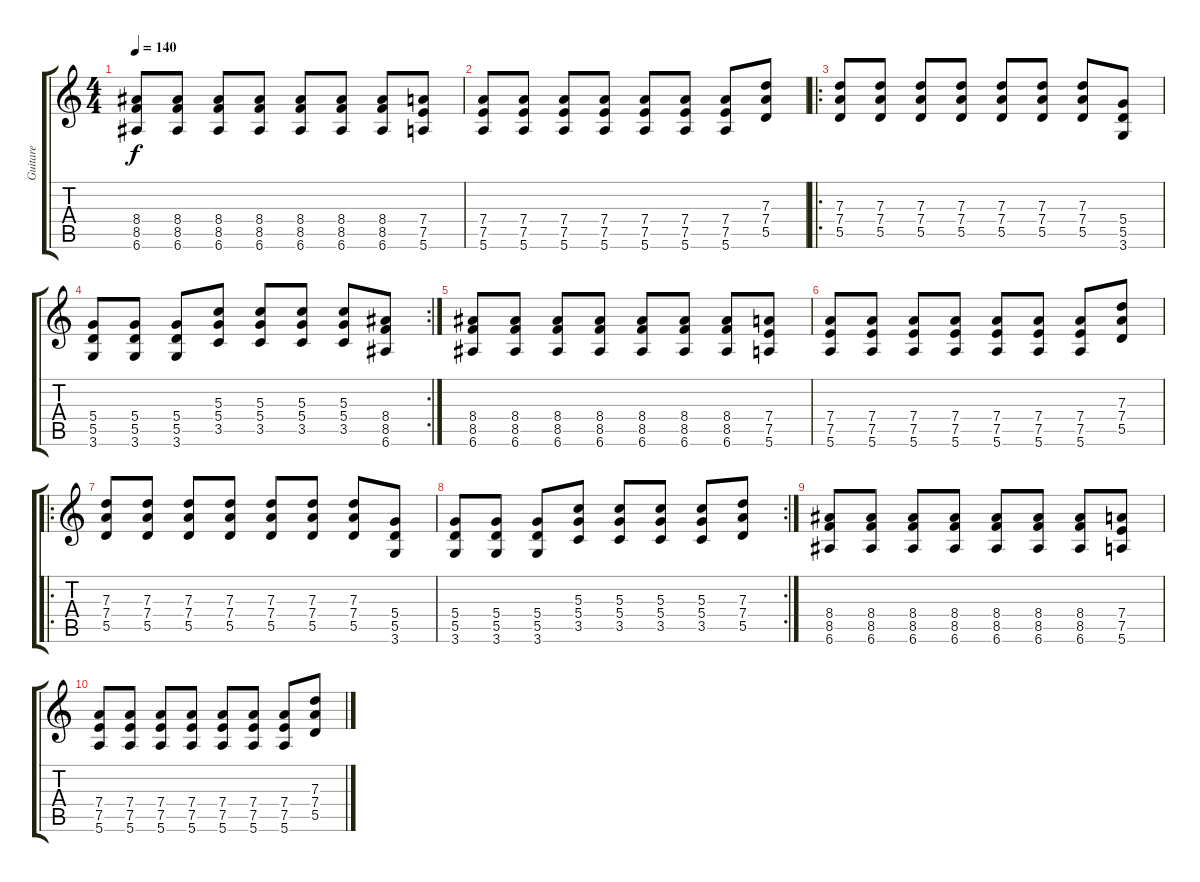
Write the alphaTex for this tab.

\track ("Guitare" "Guitare") {instrument distortionguitar}
\staff {score tabs}
\tuning (E4 B3 G3 D3 A2 E2) {hide}
\ts (4 4)
\tempo 140
\clef g2
\ks c
(8.4 8.5 6.6).8{dy f} (8.4 8.5 6.6).8 (8.4 8.5 6.6).8 (8.4 8.5 6.6).8 (8.4 8.5 6.6).8 (8.4 8.5 6.6).8 (8.4 8.5 6.6).8 (7.4 7.5 5.6).8 |
(7.4 7.5 5.6).8 (7.4 7.5 5.6).8 (7.4 7.5 5.6).8 (7.4 7.5 5.6).8 (7.4 7.5 5.6).8 (7.4 7.5 5.6).8 (7.4 7.5 5.6).8 (7.3 7.4 5.5).8 |
\ro
(7.3 7.4 5.5).8 (7.3 7.4 5.5).8 (7.3 7.4 5.5).8 (7.3 7.4 5.5).8 (7.3 7.4 5.5).8 (7.3 7.4 5.5).8 (7.3 7.4 5.5).8 (5.4 5.5 3.6).8 |
\rc 2
(5.4 5.5 3.6).8 (5.4 5.5 3.6).8 (5.4 5.5 3.6).8 (5.3 5.4 3.5).8 (5.3 5.4 3.5).8 (5.3 5.4 3.5).8 (5.3 5.4 3.5).8 (8.4 8.5 6.6).8 |
(8.4 8.5 6.6).8 (8.4 8.5 6.6).8 (8.4 8.5 6.6).8 (8.4 8.5 6.6).8 (8.4 8.5 6.6).8 (8.4 8.5 6.6).8 (8.4 8.5 6.6).8 (7.4 7.5 5.6).8 |
(7.4 7.5 5.6).8 (7.4 7.5 5.6).8 (7.4 7.5 5.6).8 (7.4 7.5 5.6).8 (7.4 7.5 5.6).8 (7.4 7.5 5.6).8 (7.4 7.5 5.6).8 (7.3 7.4 5.5).8 |
\ro
(7.3 7.4 5.5).8 (7.3 7.4 5.5).8 (7.3 7.4 5.5).8 (7.3 7.4 5.5).8 (7.3 7.4 5.5).8 (7.3 7.4 5.5).8 (7.3 7.4 5.5).8 (5.4 5.5 3.6).8 |
\rc 2
(5.4 5.5 3.6).8 (5.4 5.5 3.6).8 (5.4 5.5 3.6).8 (5.3 5.4 3.5).8 (5.3 5.4 3.5).8 (5.3 5.4 3.5).8 (5.3 5.4 3.5).8 (7.3 7.4 5.5).8 |
(8.4 8.5 6.6).8 (8.4 8.5 6.6).8 (8.4 8.5 6.6).8 (8.4 8.5 6.6).8 (8.4 8.5 6.6).8 (8.4 8.5 6.6).8 (8.4 8.5 6.6).8 (7.4 7.5 5.6).8 |
(7.4 7.5 5.6).8 (7.4 7.5 5.6).8 (7.4 7.5 5.6).8 (7.4 7.5 5.6).8 (7.4 7.5 5.6).8 (7.4 7.5 5.6).8 (7.4 7.5 5.6).8 (7.3 7.4 5.5).8
